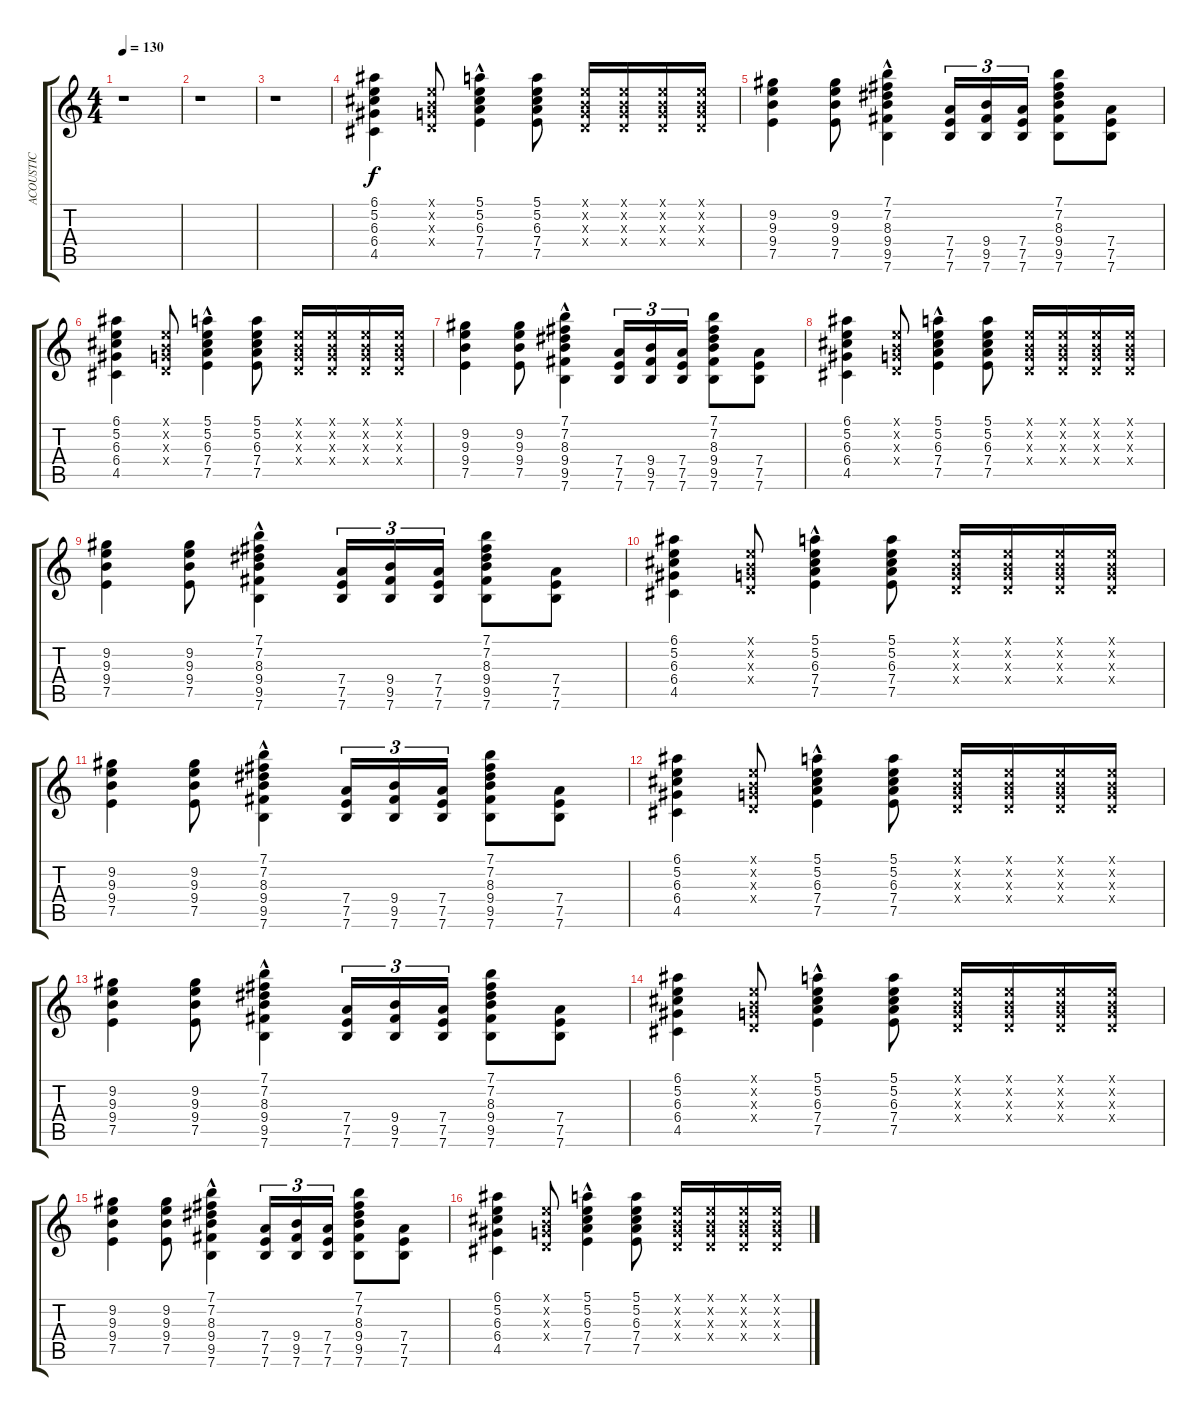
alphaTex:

\track ("ACOUSTIC" "ACOUSTIC") {instrument acousticguitarsteel}
\staff {score tabs}
\tuning (E4 B3 G3 D3 A2 E2) {hide}
\ts (4 4)
\tempo 130
\clef g2
\ks c
r.1{dy f} |
r.1 |
r.1 |
(6.1 5.2 6.3 6.4 4.5).4 (0.1{x} 0.2{x} 0.3{x} 0.4{x}).8 (5.1{hac} 5.2 6.3 7.4 7.5).4 (5.1 5.2 6.3 7.4 7.5).8 (0.1{x} 0.2{x} 0.3{x} 0.4{x}).16 (0.1{x} 0.2{x} 0.3{x} 0.4{x}).16 (0.1{x} 0.2{x} 0.3{x} 0.4{x}).16 (0.1{x} 0.2{x} 0.3{x} 0.4{x}).16 |
(9.2 9.3 9.4 7.5).4 (9.2 9.3 9.4 7.5).8 (7.1{hac} 7.2 8.3 9.4 9.5 7.6).4 (7.4 7.5 7.6).16{tu (3 2)} (9.4 9.5 7.6).16{tu (3 2)} (7.4 7.5 7.6).16{tu (3 2)} (7.1 7.2 8.3 9.4 9.5 7.6).8 (7.4 7.5 7.6).8 |
(6.1 5.2 6.3 6.4 4.5).4 (0.1{x} 0.2{x} 0.3{x} 0.4{x}).8 (5.1{hac} 5.2 6.3 7.4 7.5).4 (5.1 5.2 6.3 7.4 7.5).8 (0.1{x} 0.2{x} 0.3{x} 0.4{x}).16 (0.1{x} 0.2{x} 0.3{x} 0.4{x}).16 (0.1{x} 0.2{x} 0.3{x} 0.4{x}).16 (0.1{x} 0.2{x} 0.3{x} 0.4{x}).16 |
(9.2 9.3 9.4 7.5).4 (9.2 9.3 9.4 7.5).8 (7.1{hac} 7.2 8.3 9.4 9.5 7.6).4 (7.4 7.5 7.6).16{tu (3 2)} (9.4 9.5 7.6).16{tu (3 2)} (7.4 7.5 7.6).16{tu (3 2)} (7.1 7.2 8.3 9.4 9.5 7.6).8 (7.4 7.5 7.6).8 |
(6.1 5.2 6.3 6.4 4.5).4 (0.1{x} 0.2{x} 0.3{x} 0.4{x}).8 (5.1{hac} 5.2 6.3 7.4 7.5).4 (5.1 5.2 6.3 7.4 7.5).8 (0.1{x} 0.2{x} 0.3{x} 0.4{x}).16 (0.1{x} 0.2{x} 0.3{x} 0.4{x}).16 (0.1{x} 0.2{x} 0.3{x} 0.4{x}).16 (0.1{x} 0.2{x} 0.3{x} 0.4{x}).16 |
(9.2 9.3 9.4 7.5).4 (9.2 9.3 9.4 7.5).8 (7.1{hac} 7.2 8.3 9.4 9.5 7.6).4 (7.4 7.5 7.6).16{tu (3 2)} (9.4 9.5 7.6).16{tu (3 2)} (7.4 7.5 7.6).16{tu (3 2)} (7.1 7.2 8.3 9.4 9.5 7.6).8 (7.4 7.5 7.6).8 |
(6.1 5.2 6.3 6.4 4.5).4 (0.1{x} 0.2{x} 0.3{x} 0.4{x}).8 (5.1{hac} 5.2 6.3 7.4 7.5).4 (5.1 5.2 6.3 7.4 7.5).8 (0.1{x} 0.2{x} 0.3{x} 0.4{x}).16 (0.1{x} 0.2{x} 0.3{x} 0.4{x}).16 (0.1{x} 0.2{x} 0.3{x} 0.4{x}).16 (0.1{x} 0.2{x} 0.3{x} 0.4{x}).16 |
(9.2 9.3 9.4 7.5).4 (9.2 9.3 9.4 7.5).8 (7.1{hac} 7.2 8.3 9.4 9.5 7.6).4 (7.4 7.5 7.6).16{tu (3 2)} (9.4 9.5 7.6).16{tu (3 2)} (7.4 7.5 7.6).16{tu (3 2)} (7.1 7.2 8.3 9.4 9.5 7.6).8 (7.4 7.5 7.6).8 |
(6.1 5.2 6.3 6.4 4.5).4 (0.1{x} 0.2{x} 0.3{x} 0.4{x}).8 (5.1{hac} 5.2 6.3 7.4 7.5).4 (5.1 5.2 6.3 7.4 7.5).8 (0.1{x} 0.2{x} 0.3{x} 0.4{x}).16 (0.1{x} 0.2{x} 0.3{x} 0.4{x}).16 (0.1{x} 0.2{x} 0.3{x} 0.4{x}).16 (0.1{x} 0.2{x} 0.3{x} 0.4{x}).16 |
(9.2 9.3 9.4 7.5).4 (9.2 9.3 9.4 7.5).8 (7.1{hac} 7.2 8.3 9.4 9.5 7.6).4 (7.4 7.5 7.6).16{tu (3 2)} (9.4 9.5 7.6).16{tu (3 2)} (7.4 7.5 7.6).16{tu (3 2)} (7.1 7.2 8.3 9.4 9.5 7.6).8 (7.4 7.5 7.6).8 |
(6.1 5.2 6.3 6.4 4.5).4 (0.1{x} 0.2{x} 0.3{x} 0.4{x}).8 (5.1{hac} 5.2 6.3 7.4 7.5).4 (5.1 5.2 6.3 7.4 7.5).8 (0.1{x} 0.2{x} 0.3{x} 0.4{x}).16 (0.1{x} 0.2{x} 0.3{x} 0.4{x}).16 (0.1{x} 0.2{x} 0.3{x} 0.4{x}).16 (0.1{x} 0.2{x} 0.3{x} 0.4{x}).16 |
(9.2 9.3 9.4 7.5).4 (9.2 9.3 9.4 7.5).8 (7.1{hac} 7.2 8.3 9.4 9.5 7.6).4 (7.4 7.5 7.6).16{tu (3 2)} (9.4 9.5 7.6).16{tu (3 2)} (7.4 7.5 7.6).16{tu (3 2)} (7.1 7.2 8.3 9.4 9.5 7.6).8 (7.4 7.5 7.6).8 |
(6.1 5.2 6.3 6.4 4.5).4 (0.1{x} 0.2{x} 0.3{x} 0.4{x}).8 (5.1{hac} 5.2 6.3 7.4 7.5).4 (5.1 5.2 6.3 7.4 7.5).8 (0.1{x} 0.2{x} 0.3{x} 0.4{x}).16 (0.1{x} 0.2{x} 0.3{x} 0.4{x}).16 (0.1{x} 0.2{x} 0.3{x} 0.4{x}).16 (0.1{x} 0.2{x} 0.3{x} 0.4{x}).16
